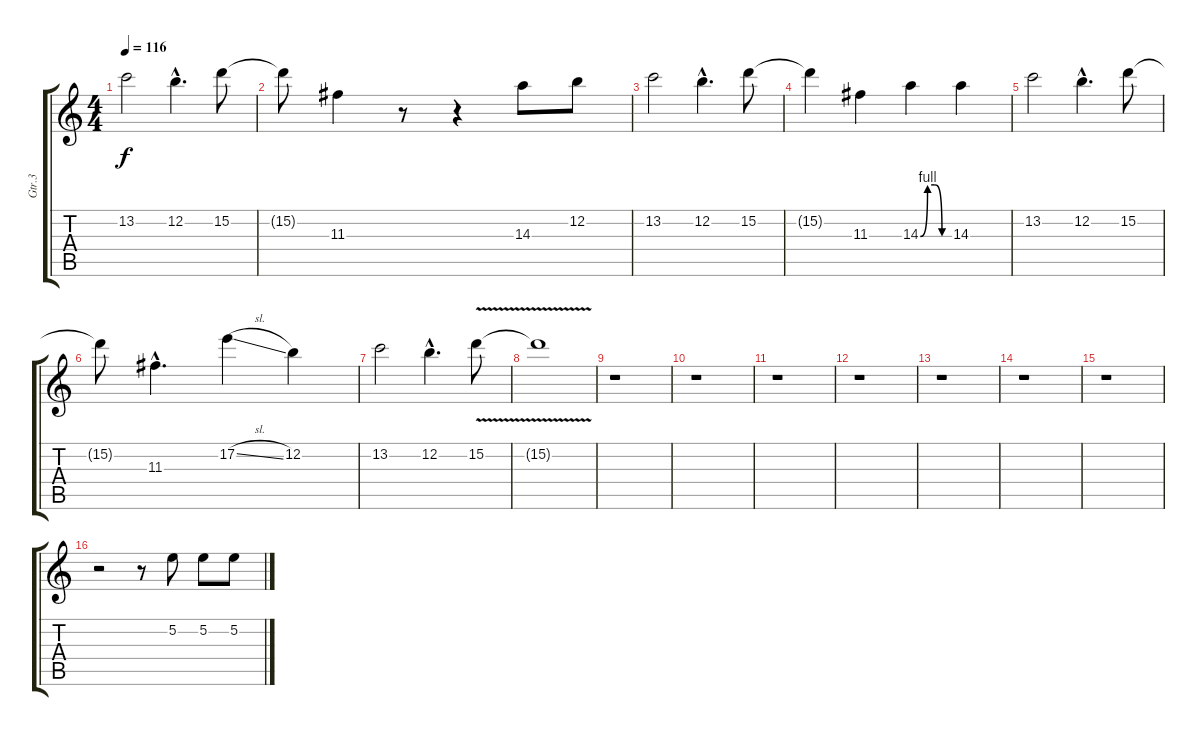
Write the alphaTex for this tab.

\track ("Gtr.3" "Gtr.3") {instrument distortionguitar}
\staff {score tabs}
\tuning (E4 B3 G3 D3 A2 E2) {hide}
\ts (4 4)
\tempo 116
\clef g2
\ks c
13.2.2{dy f} 12.2{hac}.4{d} 15.2.8 |
15.2{t}.8 11.3.4 r.8 r.4 14.3.8 12.2.8 |
13.2.2 12.2{hac}.4{d} 15.2.8 |
15.2{t}.4 11.3.4 14.3{be (custom 0 0 15 4 30 4 45 0 60 0)}.4 14.3.4 |
13.2.2 12.2{hac}.4{d} 15.2.8 |
15.2{t}.8 11.3{hac}.4{d} 17.2{sl}.4 12.2.4 |
13.2.2 12.2{hac}.4{d} 15.2{v}.8 |
15.2{t}.1 |
r.1 |
r.1 |
r.1 |
r.1 |
r.1 |
r.1 |
r.1 |
r.2 r.8 5.2.8 5.2.8 5.2.8
